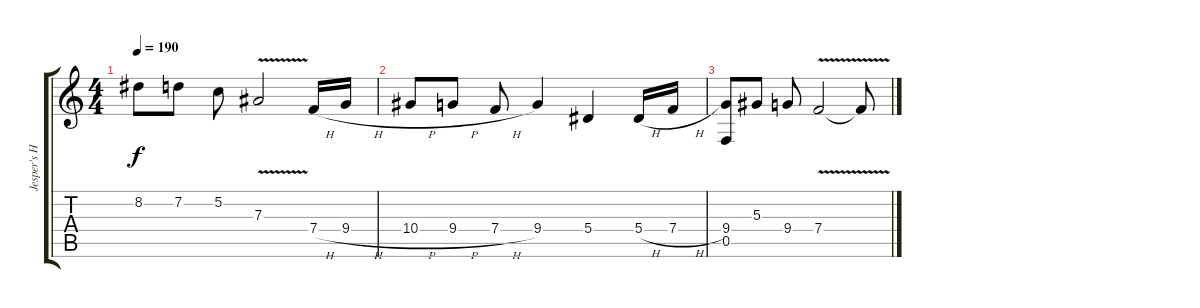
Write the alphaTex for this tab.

\track ("Jesper's Harmonizer" "Jesper's H") {instrument distortionguitar}
\staff {score tabs}
\tuning (C4 G3 Eb3 Bb2 F2 C2) {hide}
\ts (4 4)
\tempo 190
\clef g2
\ks c
8.2{t}.8{dy f} 7.2.8 5.2.8 7.3{v}.2 7.4{h}.16 9.4{h}.16 |
10.4{h}.8 9.4{h}.8 7.4{h}.8 9.4.4 5.4.4 5.4{h}.16 7.4{h}.16 |
(9.4 0.5).8 5.3.8 9.4.8 7.4{v}.2 7.4{t}.8
